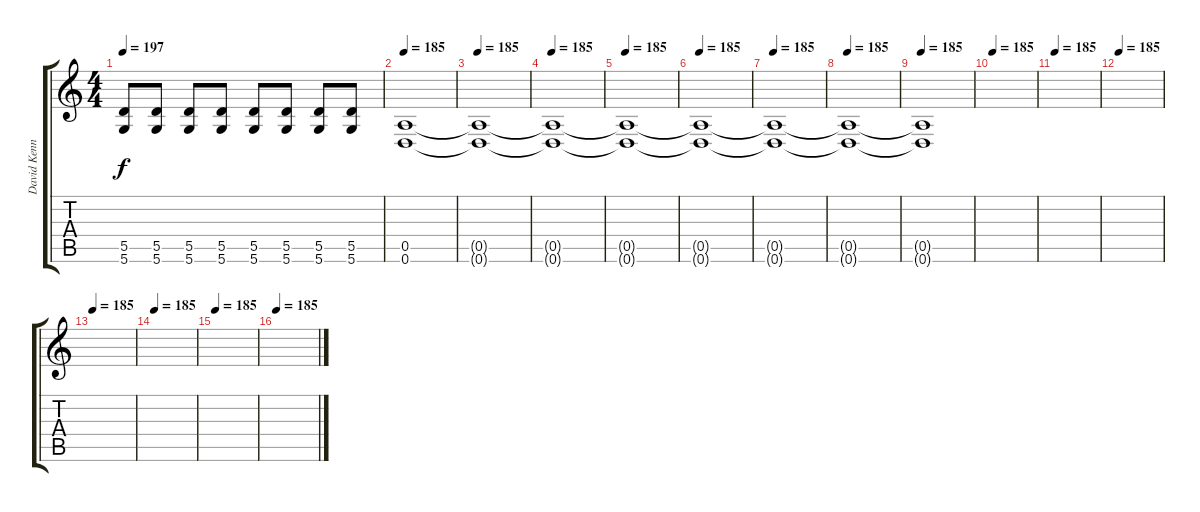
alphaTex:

\track ("David Kennedy (Distortion)" "David Kenn") {instrument distortionguitar}
\staff {score tabs}
\tuning (E4 B3 G3 D3 A2 D2) {hide}
\ts (4 4)
\tempo 197
\clef g2
\ks c
(5.5 5.6).8{dy f} (5.5 5.6).8 (5.5 5.6).8 (5.5 5.6).8 (5.5 5.6).8 (5.5 5.6).8 (5.5 5.6).8 (5.5 5.6).8 |
\tempo 185
(0.5 0.6).1 |
\tempo 185
(0.5{t} 0.6{t}).1 |
\tempo 185
(0.5{t} 0.6{t}).1 |
\tempo 185
(0.5{t} 0.6{t}).1 |
\tempo 185
(0.5{t} 0.6{t}).1 |
\tempo 185
(0.5{t} 0.6{t}).1 |
\tempo 185
(0.5{t} 0.6{t}).1 |
\tempo 185
(0.5{t} 0.6{t}).1 |
\tempo 185
|
\tempo 185
|
\tempo 185
|
\tempo 185
|
\tempo 185
|
\tempo 185
|
\tempo 185
